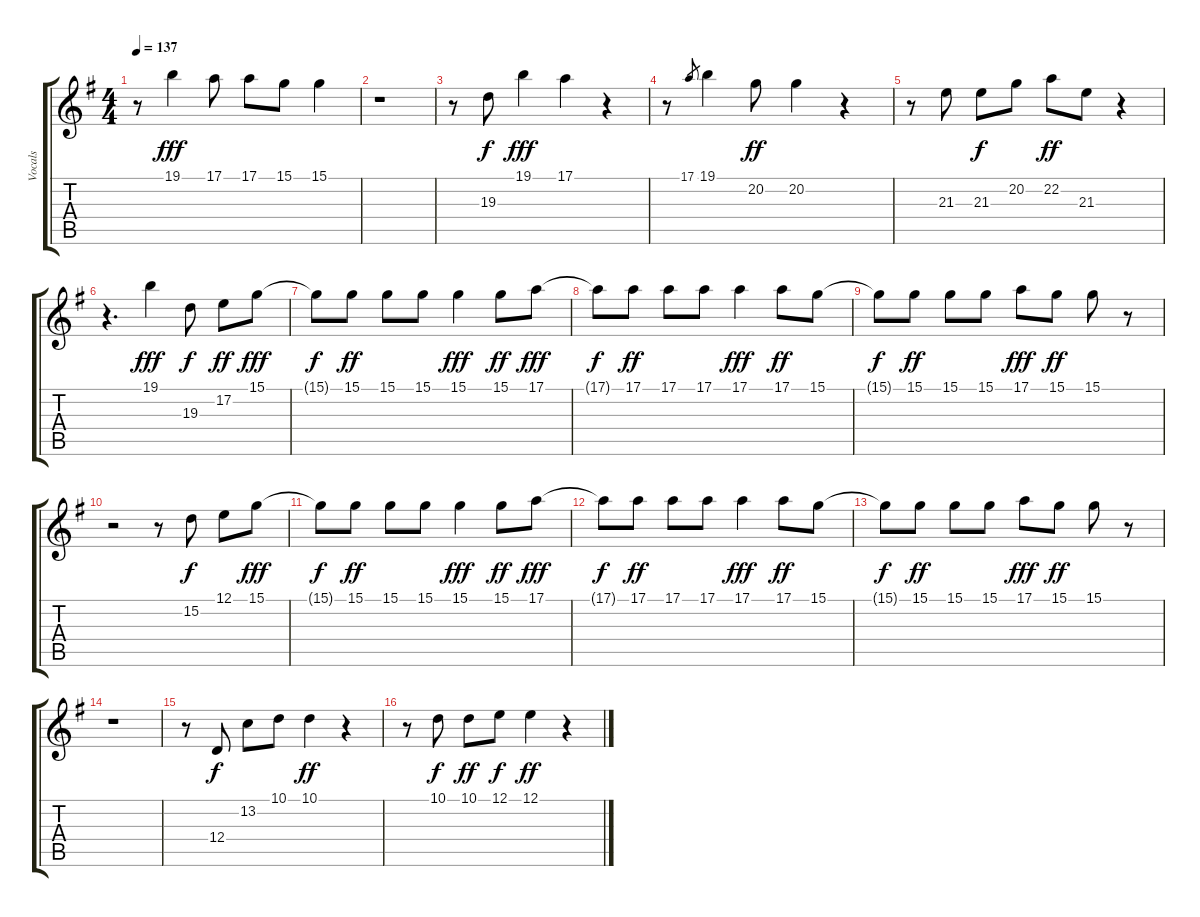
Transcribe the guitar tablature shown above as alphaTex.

\track ("Vocals" "Vocals") {instrument flute}
\staff {score tabs}
\tuning (E4 B3 G3 D3 A2 E2) {hide}
\ts (4 4)
\tempo 137
\clef g2
\ks g
r.8{dy ff} 19.1.4{dy fff} 17.1.8 17.1.8 15.1.8 15.1.4 |
r.1 |
r.8 19.3.8{dy f} 19.1.4{dy fff} 17.1.4 r.4 |
r.8 17.1.8{gr} 19.1.4 20.2.8{dy ff} 20.2.4 r.4 |
r.8 21.3.8 21.3.8{dy f} 20.2.8 22.2.8{dy ff} 21.3.8 r.4 |
r.4{d} 19.1.4{dy fff volume 14} 19.3.8{dy f} 17.2.8{dy ff} 15.1.8{dy fff} |
15.1{t}.8{dy f} 15.1.8{dy ff} 15.1.8 15.1.8 15.1.4{dy fff} 15.1.8{dy ff} 17.1.8{dy fff} |
17.1{t}.8{dy f} 17.1.8{dy ff} 17.1.8 17.1.8 17.1.4{dy fff} 17.1.8{dy ff} 15.1.8 |
15.1{t}.8{dy f} 15.1.8{dy ff} 15.1.8 15.1.8 17.1.8{dy fff} 15.1.8{dy ff} 15.1.8 r.8 |
r.2 r.8 15.2.8{dy f} 12.1.8 15.1.8{dy fff} |
15.1{t}.8{dy f} 15.1.8{dy ff} 15.1.8 15.1.8 15.1.4{dy fff} 15.1.8{dy ff} 17.1.8{dy fff} |
17.1{t}.8{dy f} 17.1.8{dy ff} 17.1.8 17.1.8 17.1.4{dy fff} 17.1.8{dy ff} 15.1.8 |
15.1{t}.8{dy f} 15.1.8{dy ff} 15.1.8 15.1.8 17.1.8{dy fff} 15.1.8{dy ff} 15.1.8 r.8 |
r.1 |
r.8 12.4.8{dy f} 13.2.8 10.1.8 10.1.4{dy ff} r.4 |
r.8 10.1.8{dy f} 10.1.8{dy ff} 12.1.8{dy f} 12.1.4{dy ff} r.4
